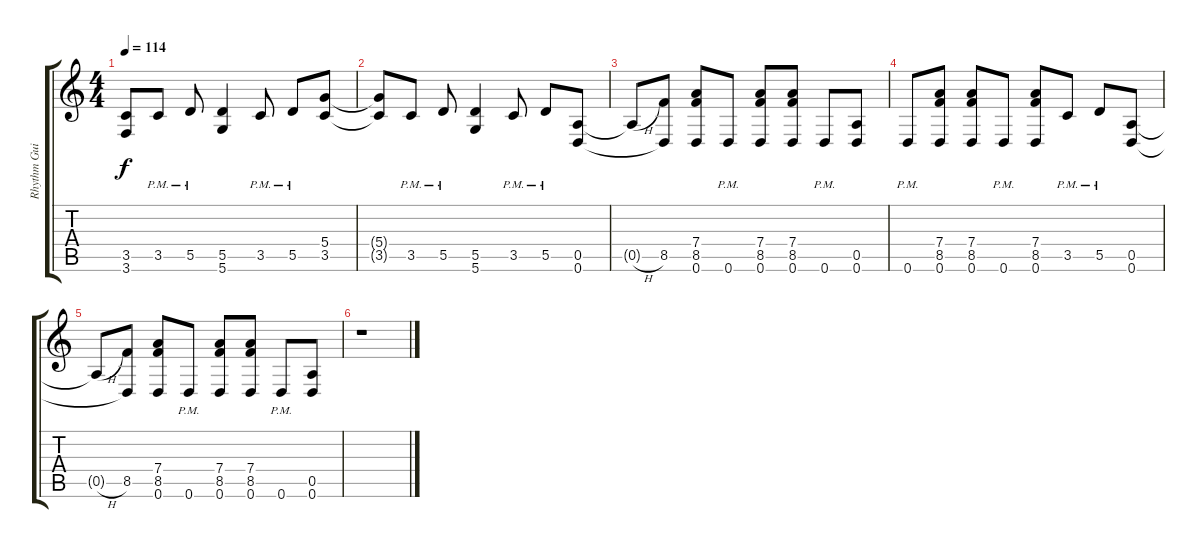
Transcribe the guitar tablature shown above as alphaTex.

\track ("Rhythm Guitar" "Rhythm Gui") {instrument overdrivenguitar}
\staff {score tabs}
\tuning (E4 B3 G3 D3 A2 D2) {hide}
\ts (4 4)
\tempo 114
\clef g2
\ks c
(3.5{t} 3.6{t}).8{dy f} 3.5{pm}.8 5.5{pm}.8 (5.5 5.6).4 3.5{pm}.8 5.5{pm}.8 (5.4 3.5).8 |
(5.4{t} 3.5{t}).8 3.5{pm}.8 5.5{pm}.8 (5.5 5.6).4 3.5{pm}.8 5.5{pm}.8 (0.5 0.6).8 |
0.5{h t}.8 (8.5 0.6{t}).8 (7.4 8.5 0.6).8 0.6{pm}.8 (7.4 8.5 0.6).8 (7.4 8.5 0.6).8 0.6{pm}.8 (0.5 0.6).8 |
0.6{pm}.8 (7.4 8.5 0.6).8 (7.4 8.5 0.6).8 0.6{pm}.8 (7.4 8.5 0.6).8 3.5{pm}.8 5.5{pm}.8 (0.5 0.6).8 |
0.5{h t}.8 (8.5 0.6{t}).8 (7.4 8.5 0.6).8 0.6{pm}.8 (7.4 8.5 0.6).8 (7.4 8.5 0.6).8 0.6{pm}.8 (0.5 0.6).8 |
r.1
